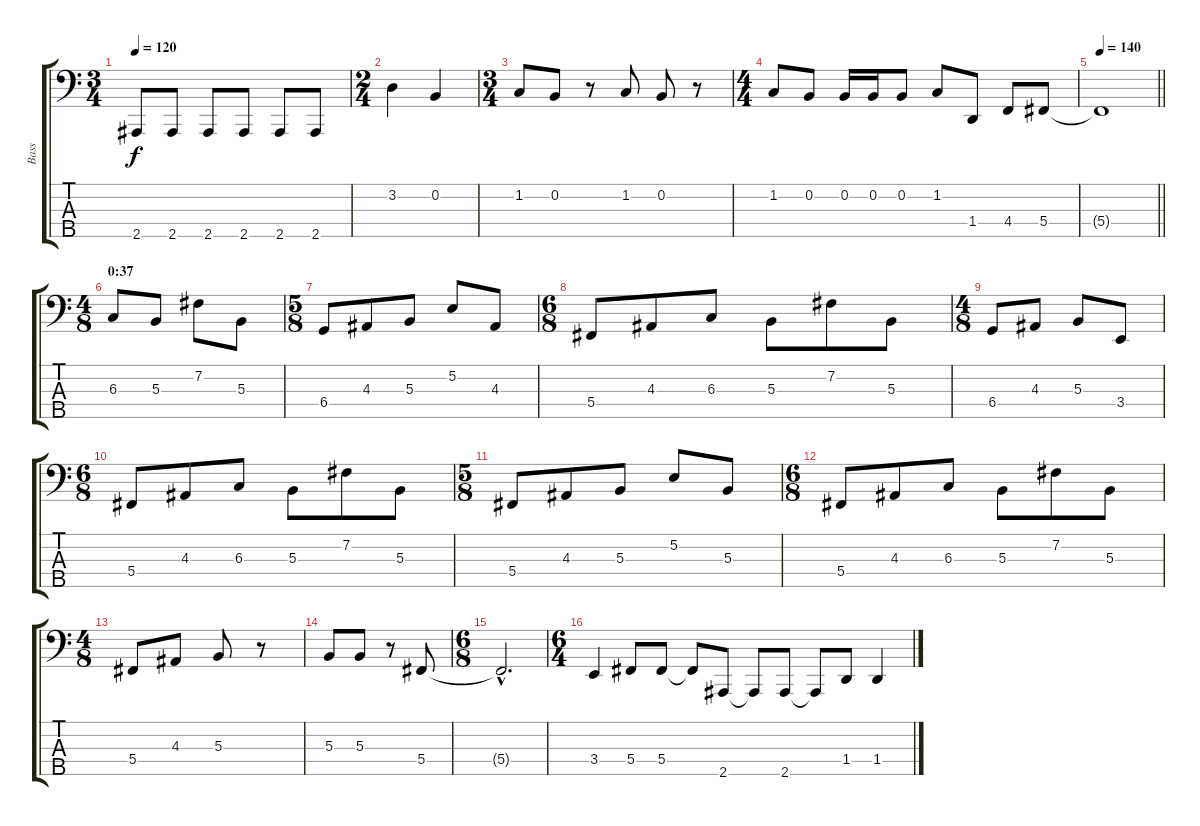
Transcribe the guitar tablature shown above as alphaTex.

\track ("Bass" "Bass") {instrument electricbassfinger}
\staff {score tabs}
\tuning (E2 B1 Gb1 Db1 Ab0) {hide}
\ts (3 4)
\tempo 120
\clef f4
\ks c
2.5.8{dy f} 2.5.8 2.5.8 2.5.8 2.5.8 2.5.8 |
\ts (2 4)
3.2.4 0.2.4 |
\ts (3 4)
1.2.8 0.2.8 r.8 1.2.8 0.2.8 r.8 |
\ts (4 4)
1.2.8 0.2.8 0.2.16 0.2.16 0.2.8 1.2.8 1.4.8 4.4.8 5.4.8 |
\tempo 140
\barLineRight lightlight
5.4{t}.1 |
\ts (4 8)
\section ("" "0:37")
6.3.8 5.3.8 7.2.8 5.3.8 |
\ts (5 8)
6.4.8 4.3.8 5.3.8 5.2.8 4.3.8 |
\ts (6 8)
5.4.8 4.3.8 6.3.8 5.3.8 7.2.8 5.3.8 |
\ts (4 8)
6.4.8 4.3.8 5.3.8 3.4.8 |
\ts (6 8)
5.4.8 4.3.8 6.3.8 5.3.8 7.2.8 5.3.8 |
\ts (5 8)
5.4.8 4.3.8 5.3.8 5.2.8 5.3.8 |
\ts (6 8)
5.4.8 4.3.8 6.3.8 5.3.8 7.2.8 5.3.8 |
\ts (4 8)
5.4.8 4.3.8 5.3.8 r.8 |
5.3.8 5.3.8 r.8 5.4.8 |
\ts (6 8)
5.4{hac t}.2{d} |
\ts (6 4)
3.4.4 5.4.8 5.4.8 5.4{t}.8 2.5.8 2.5{t}.8 2.5.8 2.5{t}.8 1.4.8 1.4.4
